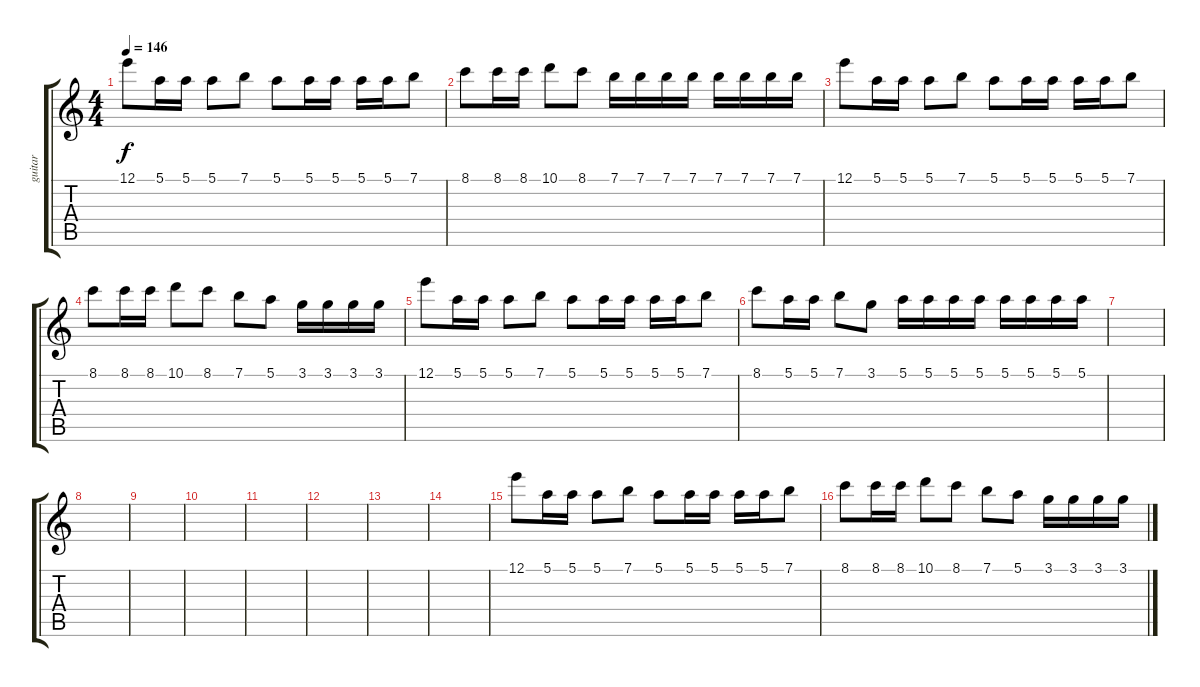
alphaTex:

\track ("guitar" "guitar") {instrument acousticguitarsteel}
\staff {score tabs}
\tuning (E4 B3 G3 D3 A2 E2) {hide}
\ts (4 4)
\tempo 146
\clef g2
\ks c
12.1.8{dy f} 5.1.16 5.1.16 5.1.8 7.1.8 5.1.8 5.1.16 5.1.16 5.1.16 5.1.16 7.1.8 |
8.1.8 8.1.16 8.1.16 10.1.8 8.1.8 7.1.16 7.1.16 7.1.16 7.1.16 7.1.16 7.1.16 7.1.16 7.1.16 |
12.1.8 5.1.16 5.1.16 5.1.8 7.1.8 5.1.8 5.1.16 5.1.16 5.1.16 5.1.16 7.1.8 |
8.1.8 8.1.16 8.1.16 10.1.8 8.1.8 7.1.8 5.1.8 3.1.16 3.1.16 3.1.16 3.1.16 |
12.1.8 5.1.16 5.1.16 5.1.8 7.1.8 5.1.8 5.1.16 5.1.16 5.1.16 5.1.16 7.1.8 |
8.1.8 5.1.16 5.1.16 7.1.8 3.1.8 5.1.16 5.1.16 5.1.16 5.1.16 5.1.16 5.1.16 5.1.16 5.1.16 |
|
|
|
|
|
|
|
|
12.1.8 5.1.16 5.1.16 5.1.8 7.1.8 5.1.8 5.1.16 5.1.16 5.1.16 5.1.16 7.1.8 |
8.1.8 8.1.16 8.1.16 10.1.8 8.1.8 7.1.8 5.1.8 3.1.16 3.1.16 3.1.16 3.1.16
